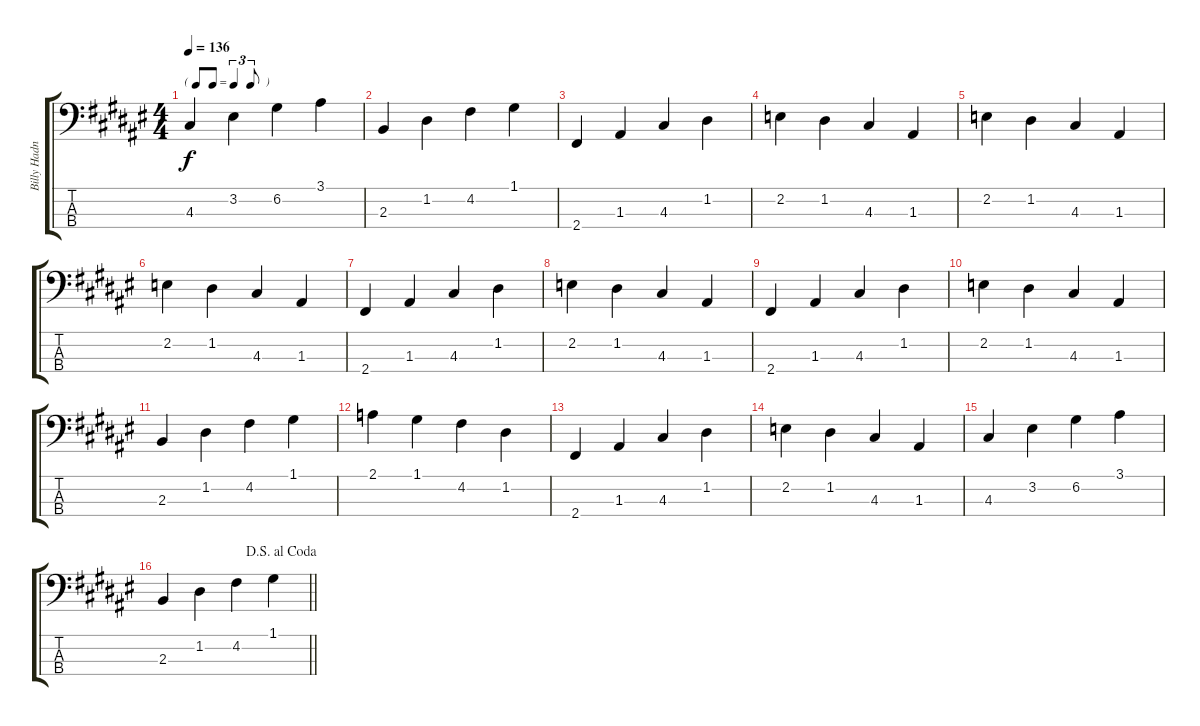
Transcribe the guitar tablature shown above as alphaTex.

\track ("Billy Hadnott - Upright Bass" "Billy Hadn") {instrument acousticbass}
\staff {score tabs}
\tuning (G2 D2 A1 E1) {hide}
\ts (4 4)
\tf triplet8th
\tempo 136
\clef f4
\ks f#
4.3.4{dy f} 3.2.4 6.2.4 3.1.4 |
\ks d#minor
2.3.4 1.2.4 4.2.4 1.1.4 |
2.4.4 1.3.4 4.3.4 1.2.4 |
2.2.4 1.2.4 4.3.4 1.3.4 |
\ks f#
2.2.4 1.2.4 4.3.4 1.3.4 |
\ks d#minor
2.2.4 1.2.4 4.3.4 1.3.4 |
2.4.4 1.3.4 4.3.4 1.2.4 |
2.2.4 1.2.4 4.3.4 1.3.4 |
\ks f#
2.4.4 1.3.4 4.3.4 1.2.4 |
\ks d#minor
2.2.4 1.2.4 4.3.4 1.3.4 |
2.3.4 1.2.4 4.2.4 1.1.4 |
2.1.4 1.1.4 4.2.4 1.2.4 |
\ks f#
2.4.4 1.3.4 4.3.4 1.2.4 |
\ks d#minor
2.2.4 1.2.4 4.3.4 1.3.4 |
4.3.4 3.2.4 6.2.4 3.1.4 |
\jump dalsegnoalcoda
\barLineRight lightlight
2.3.4 1.2.4 4.2.4 1.1.4
